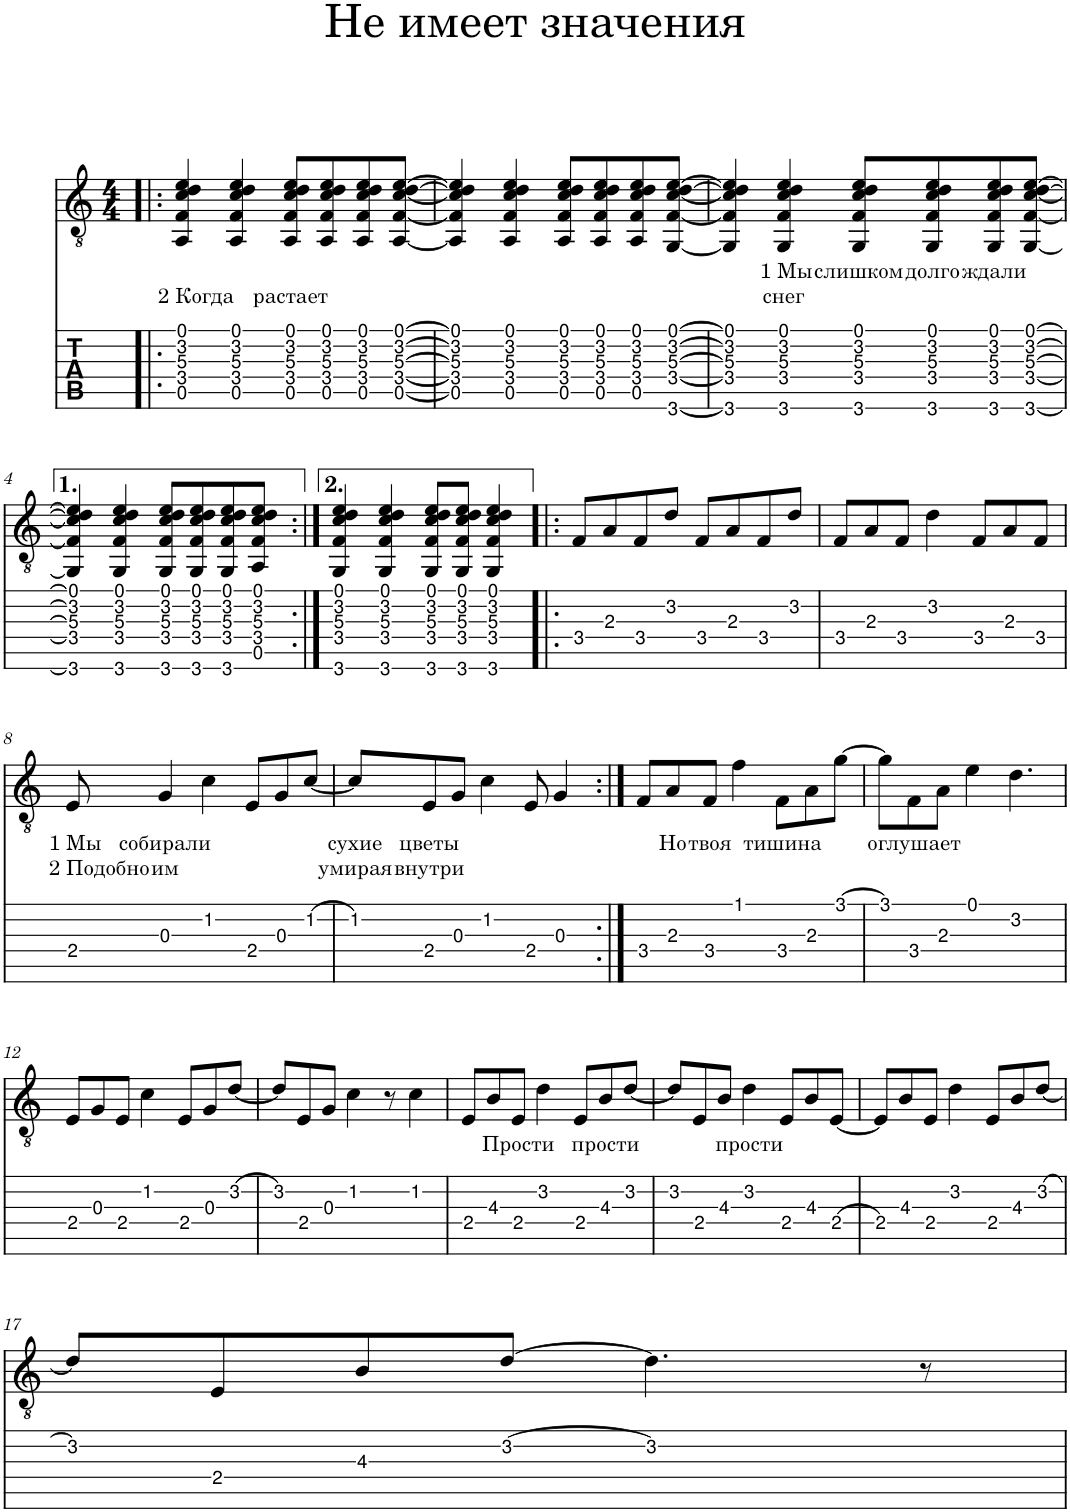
**kern	**kern	**text	**text
*part1	*part1	*part1	*part1
*staff2	*staff1	*staff1	*staff1
*I"Guitar	*	*	*
*I'Guit.	*	*	*
*stria6	*	*	*
*	*clefGv2	*	*
*k[]	*k[]	*	*
*M4/4	*M4/4	*	*
=1!|:	=1!|:	=1!|:	=1!|:
!	!	!	!LO:LY:b
4AA 4F 4c 4d 4e	4AA/ 4F/ 4c/ 4d/ 4e/	.	2 Когда
4AA 4F 4c 4d 4e	4AA/ 4F/ 4c/ 4d/ 4e/	.	.
!	!	!	!LO:LY:b
8AA\ 8F\ 8c\ 8d\ 8e\L	8AA/ 8F/ 8c/ 8d/ 8e/L	.	растает
8AA\ 8F\ 8c\ 8d\ 8e\J	8AA/ 8F/ 8c/ 8d/ 8e/	.	.
8AA\ 8F\ 8c\ 8d\ 8e\L	8AA/ 8F/ 8c/ 8d/ 8e/	.	.
[8AA\ [8F\ [8c\ [8d\ [8e\J	[8AA/ [8F/ [8c/ [8d/ [8e/J	.	.
=2	=2	=2	=2
4AA] 4F] 4c] 4d] 4e]	4AA/] 4F/] 4c/] 4d/] 4e/]	.	.
4AA 4F 4c 4d 4e	4AA/ 4F/ 4c/ 4d/ 4e/	.	.
8AA\ 8F\ 8c\ 8d\ 8e\L	8AA/ 8F/ 8c/ 8d/ 8e/L	.	.
8AA\ 8F\ 8c\ 8d\ 8e\J	8AA/ 8F/ 8c/ 8d/ 8e/	.	.
8AA\ 8F\ 8c\ 8d\ 8e\L	8AA/ 8F/ 8c/ 8d/ 8e/	.	.
[8GG\ [8F\ [8c\ [8d\ [8e\J	[8GG/ [8F/ [8c/ [8d/ [8e/J	.	.
=3	=3	=3	=3
4GG] 4F] 4c] 4d] 4e]	4GG/] 4F/] 4c/] 4d/] 4e/]	.	.
!	!	!LO:LY:b	!LO:LY:b
4GG 4F 4c 4d 4e	4GG/ 4F/ 4c/ 4d/ 4e/	1 Мы	снег
!	!	!LO:LY:b	!
8GG\ 8F\ 8c\ 8d\ 8e\L	8GG/ 8F/ 8c/ 8d/ 8e/L	слишком	.
!	!	!LO:LY:b	!
8GG\ 8F\ 8c\ 8d\ 8e\J	8GG/ 8F/ 8c/ 8d/ 8e/	долго	.
!	!	!LO:LY:b	!
8GG\ 8F\ 8c\ 8d\ 8e\L	8GG/ 8F/ 8c/ 8d/ 8e/	ждали	.
[8GG\ [8F\ [8c\ [8d\ [8e\J	[8GG/ [8F/ [8c/ [8d/ [8e/J	.	.
!!LO:LB:g=z
=4	=4	=4	=4
4GG] 4F] 4c] 4d] 4e]	4GG/] 4F/] 4c/] 4d/] 4e/]	.	.
4GG 4F 4c 4d 4e	4GG/ 4F/ 4c/ 4d/ 4e/	.	.
8GG\ 8F\ 8c\ 8d\ 8e\L	8GG/ 8F/ 8c/ 8d/ 8e/L	.	.
8GG\ 8F\ 8c\ 8d\ 8e\J	8GG/ 8F/ 8c/ 8d/ 8e/	.	.
8GG\ 8F\ 8c\ 8d\ 8e\L	8GG/ 8F/ 8c/ 8d/ 8e/	.	.
8AA\ 8F\ 8c\ 8d\ 8e\J	8AA/ 8F/ 8c/ 8d/ 8e/J	.	.
=5:|!	=5:|!	=5:|!	=5:|!
4GG 4F 4c 4d 4e	4GG/ 4F/ 4c/ 4d/ 4e/	.	.
4GG 4F 4c 4d 4e	4GG/ 4F/ 4c/ 4d/ 4e/	.	.
8GG\ 8F\ 8c\ 8d\ 8e\L	8GG/ 8F/ 8c/ 8d/ 8e/L	.	.
8GG\ 8F\ 8c\ 8d\ 8e\J	8GG/ 8F/ 8c/ 8d/ 8e/J	.	.
4GG 4F 4c 4d 4e	4GG/ 4F/ 4c/ 4d/ 4e/	.	.
=6!|:	=6!|:	=6!|:	=6!|:
8FL	8F/L	.	.
8AJ	8A/	.	.
8FL	8F/	.	.
8dJ	8d/J	.	.
8FL	8F/L	.	.
8AJ	8A/	.	.
8FL	8F/	.	.
8dJ	8d/J	.	.
=7	=7	=7	=7
8FL	8F/L	.	.
8AJ	8A/	.	.
8F	8F/J	.	.
4d	4d\	.	.
8F	8F/L	.	.
8AL	8A/	.	.
8FJ	8F/J	.	.
!!LO:LB:g=z
=8	=8	=8	=8
!	!	!LO:LY:b	!LO:LY:b
8E	8E/	1 Мы	2 Подобно
!	!	!LO:LY:b	!LO:LY:b
4G	4G/	собирали	им
4c	4c\	.	.
8E	8E/L	.	.
8GL	8G/	.	.
[8cJ	[8c/J	.	.
=9	=9	=9	=9
!	!	!LO:LY:b	!LO:LY:b
8cL]	8c/L]	сухие	умирая
!	!	!LO:LY:b	!LO:LY:b
8EJ	8E/	цветы	внутри
8G	8G/J	.	.
4c	4c\	.	.
8E	8E/	.	.
4G	4G/	.	.
=10:|!	=10:|!	=10:|!	=10:|!
8FL	8F/L	.	.
!	!	!LO:LY:b	!
8AJ	8A/	Но	.
!	!	!LO:LY:b	!
8F	8F/J	твоя	.
4f	4f\	.	.
!	!	!LO:LY:b	!
8F	8F\L	тишина	.
8AL	8A\	.	.
[8gJ	[8g\J	.	.
=11	=11	=11	=11
8gL]	8g\L]	.	.
!	!	!LO:LY:b	!
8FJ	8F\	оглушает	.
8A	8A\J	.	.
4e	4e\	.	.
4.d	4.d\	.	.
!!LO:LB:g=z
=12	=12	=12	=12
8EL	8E/L	.	.
8GJ	8G/	.	.
8E	8E/J	.	.
4c	4c\	.	.
8E	8E/L	.	.
8GL	8G/	.	.
[8dJ	[8d/J	.	.
=13	=13	=13	=13
8dL]	8d/L]	.	.
8EJ	8E/	.	.
8G	8G/J	.	.
4c	4c\	.	.
8r	8r	.	.
4c	4c\	.	.
=14	=14	=14	=14
8EL	8E/L	.	.
8BJ	8B/	.	.
!	!	!LO:LY:b	!
8E	8E/J	Прости	.
4d	4d\	.	.
8E	8E/L	.	.
!	!	!LO:LY:b	!
8BL	8B/	прости	.
8dJ	[8d/J	.	.
=15	=15	=15	=15
8dL	8d/L]	.	.
8EJ	8E/	.	.
8B	8B/J	.	.
!	!	!LO:LY:b	!
4d	4d\	прости	.
8E	8E/L	.	.
8BL	8B/	.	.
[8EJ	[8E/J	.	.
=16	=16	=16	=16
8EL]	8E/L]	.	.
8BJ	8B/	.	.
8E	8E/J	.	.
4d	4d\	.	.
8E	8E/L	.	.
8BL	8B/	.	.
[8dJ	[8d/J	.	.
!!LO:LB:g=z
=17	=17	=17	=17
8dL]	8d/L]	.	.
8EJ	8E/	.	.
8BL	8B/	.	.
[8dJ	[8d/J	.	.
4.d]	4.d\]	.	.
8r	8r	.	.
=	=	=	=
*-	*-	*-	*-
